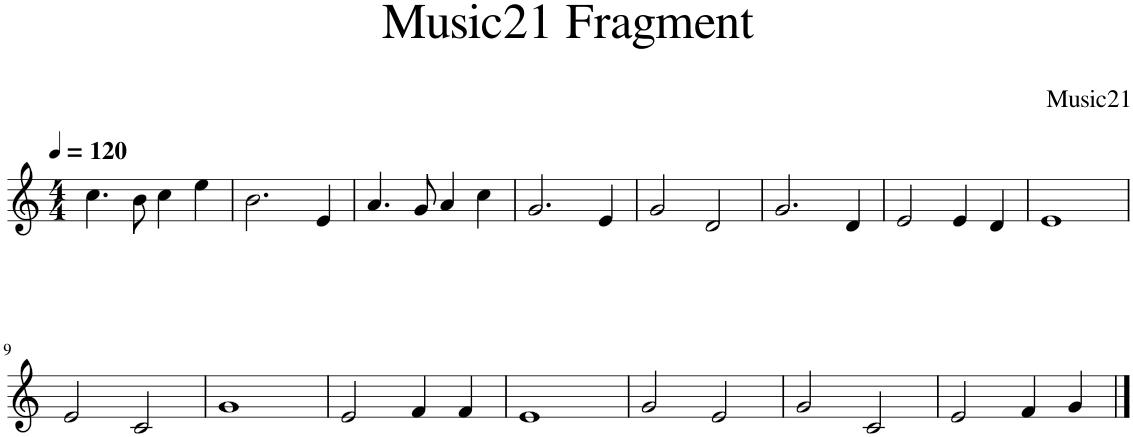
**kern
*part1
*staff1
*I"Piano
*I'Pno
*clefG2
*k[]
*M4/4
*MM120
=1
4.cc\
8b\
4cc\
4ee\
=2
2.b\
4e/
=3
4.a/
8g/
4a/
4cc\
=4
2.g/
4e/
=5
2g/
2d/
=6
2.g/
4d/
=7
2e/
4e/
4d/
=8
1e
!!LO:LB:g=z
=9
2e/
2c/
=10
1g
=11
2e/
4f/
4f/
=12
1e
=13
2g/
2e/
=14
2g/
2c/
=15
2e/
4f/
4g/
==
*-
